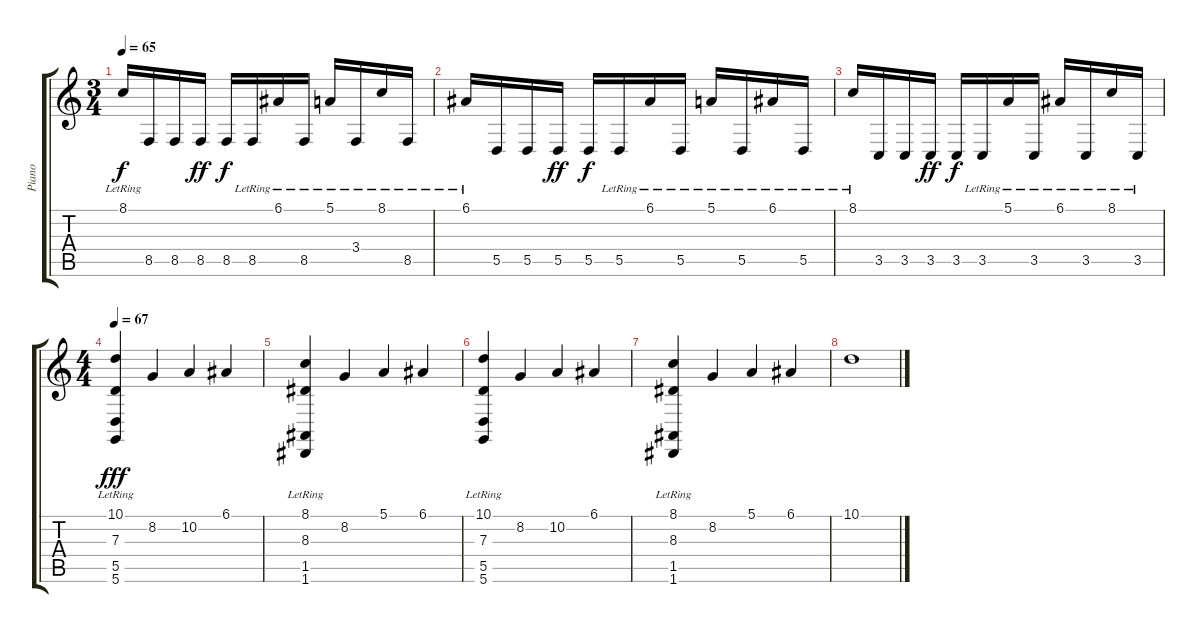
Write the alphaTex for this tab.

\track ("Piano" "Piano") {instrument acousticgrandpiano}
\staff {score tabs}
\tuning (E4 B3 G3 D3 A2 D2) {hide}
\ts (3 4)
\tempo 65
\clef g2
\ks c
8.1{lr}.16{dy f} 8.5.16 8.5.16 8.5.16{dy ff} 8.5.16{dy f} 8.5{lr}.16 6.1{lr}.16 8.5{lr}.16 5.1{lr}.16 3.4{lr}.16 8.1{lr}.16 8.5{lr}.16 |
6.1{lr}.16 5.5.16 5.5.16 5.5.16{dy ff} 5.5.16{dy f} 5.5{lr}.16 6.1{lr}.16 5.5{lr}.16 5.1{lr}.16 5.5{lr}.16 6.1{lr}.16 5.5{lr}.16 |
8.1{lr}.16 3.5.16 3.5.16 3.5.16{dy ff} 3.5.16{dy f} 3.5{lr}.16 5.1{lr}.16 3.5{lr}.16 6.1{lr}.16 3.5{lr}.16 8.1{lr}.16 3.5{lr}.16 |
\ts (4 4)
\tempo 67
(10.1 7.3{lr} 5.5{lr} 5.6{lr}).4{dy fff volume 16 instrument brightacousticpiano} 8.2.4 10.2.4 6.1.4 |
(8.1 8.3{lr} 1.5{lr} 1.6{lr}).4 8.2.4 5.1.4 6.1.4 |
(10.1 7.3{lr} 5.5 5.6{lr}).4 8.2.4 10.2.4 6.1.4 |
(8.1 8.3{lr} 1.5 1.6{lr}).4 8.2.4 5.1.4 6.1.4 |
10.1.1
